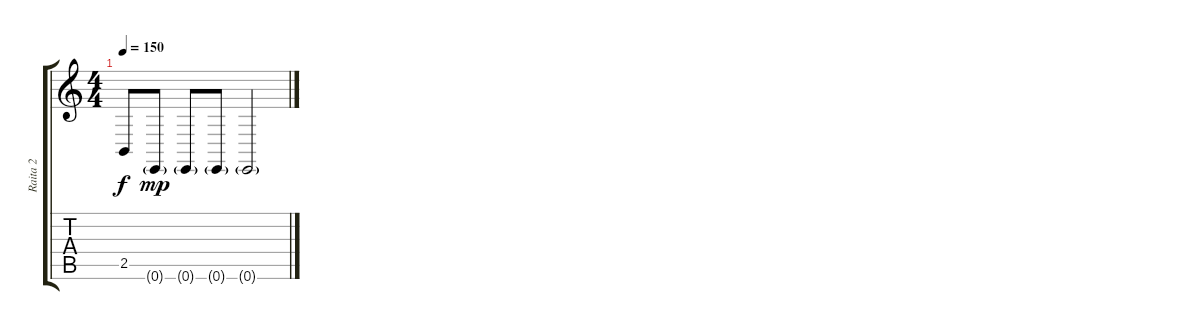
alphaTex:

\track ("Raita 2" "Raita 2") {instrument acousticgrandpiano}
\staff {score tabs}
\tuning (E4 B3 G3 D3 A2 E2) {hide}
\ts (4 4)
\tempo 150
\clef g2
\ks c
2.5.8{dy f} 0.6{g}.8{dy mp} 0.6{g}.8 0.6{g}.8 0.6{g}.2
